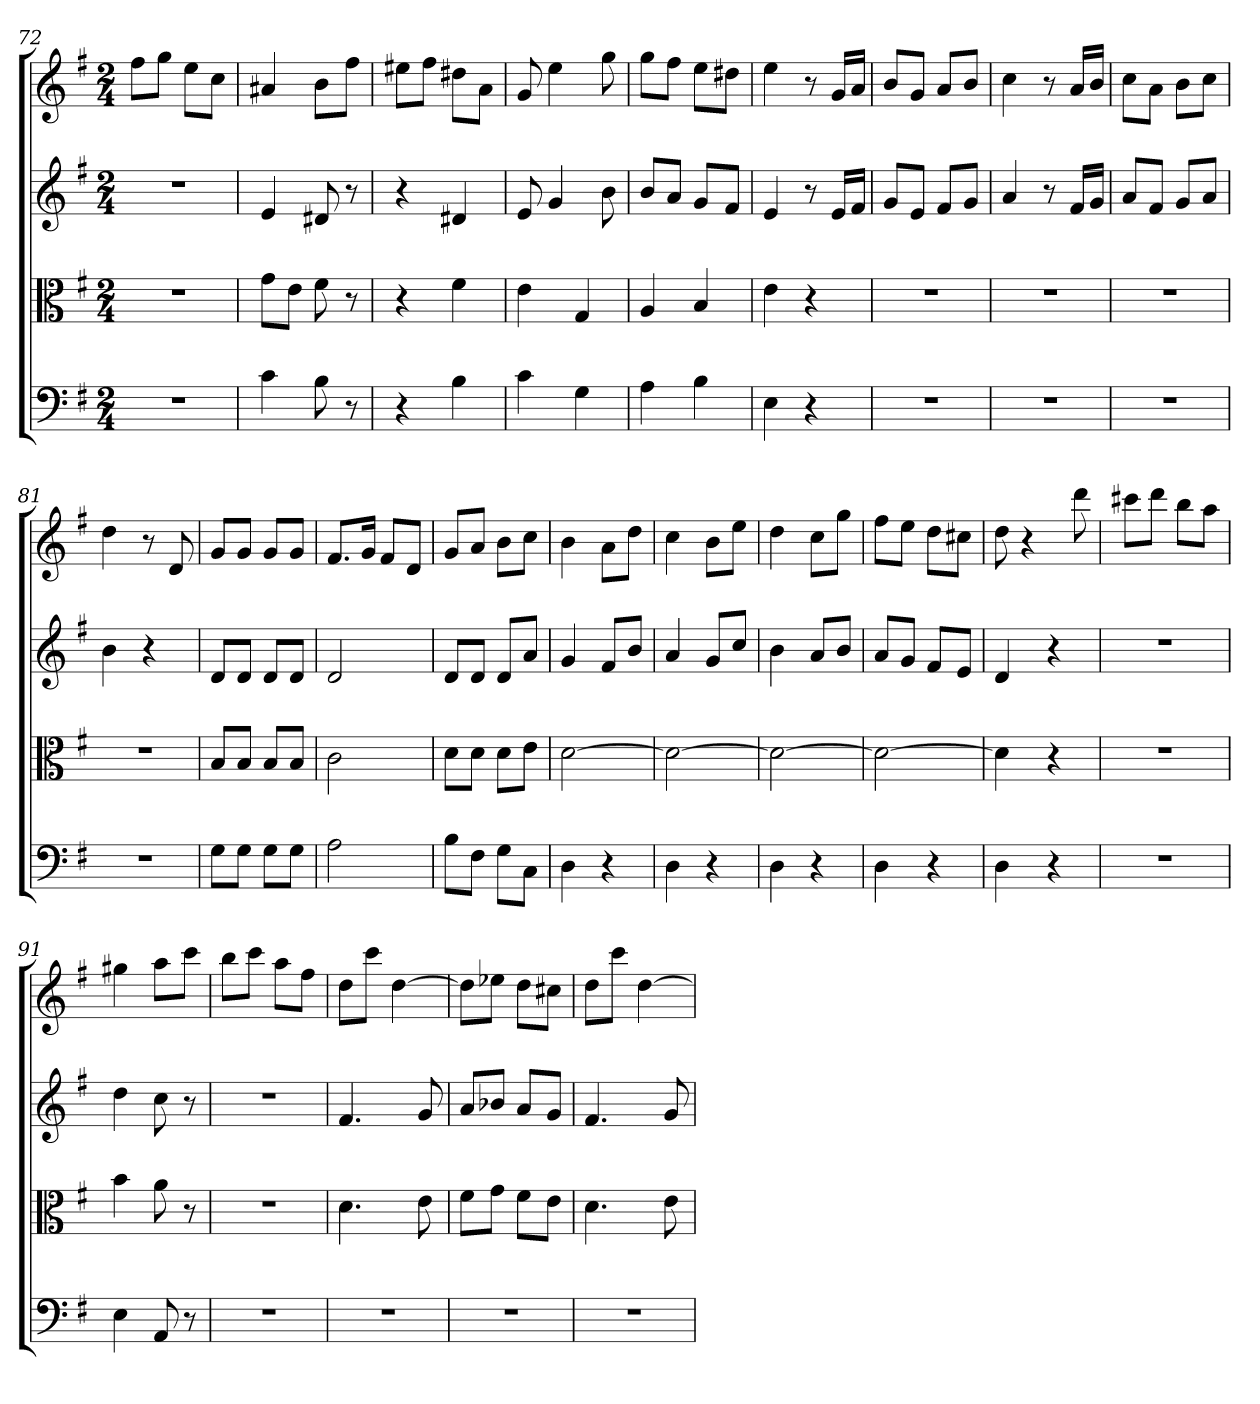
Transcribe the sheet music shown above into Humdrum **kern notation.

**kern	**kern	**kern	**kern
*part4	*part3	*part2	*part1
*staff4	*staff3	*staff2	*staff1
*clefF4	*clefC3	*	*
*k[f#]	*k[f#]	*k[f#]	*k[f#]
*G:	*G:	*G:	*G:
*M2/4	*M2/4	*M2/4	*M2/4
=72	=72	=72	=72
2r	2r	2r	8ff#L
.	.	.	8ggJ
.	.	.	8eeL
.	.	.	8ccJ
=73	=73	=73	=73
4c	8g\L	4e	4a#X
.	8e\J	.	.
8B	8f#	8d#X	8bL
8r	8r	8r	8ff#J
=74	=74	=74	=74
4r	4r	4r	8ee#XL
.	.	.	8ff#J
4B	4f#	4d#X	8dd#XL
.	.	.	8aJ
=75	=75	=75	=75
4c	4e	8e	8g
.	.	4g	4ee
4G	4G	.	.
.	.	8b	8gg
=76	=76	=76	=76
4A	4A	8bL	8ggL
.	.	8aJ	8ff#J
4B	4B	8gL	8eeL
.	.	8f#J	8dd#XJ
=77	=77	=77	=77
4E	4e	4e	4ee
4r	4r	8r	8r
.	.	16eLL	16gLL
.	.	16f#JJ	16aJJ
=78	=78	=78	=78
2r	2r	8gL	8bL
.	.	8eJ	8gJ
.	.	8f#L	8aL
.	.	8gJ	8bJ
=79	=79	=79	=79
2r	2r	4a	4cc
.	.	8r	8r
.	.	16f#LL	16aLL
.	.	16gJJ	16bJJ
=80	=80	=80	=80
2r	2r	8aL	8ccL
.	.	8f#J	8aJ
.	.	8gL	8bL
.	.	8aJ	8ccJ
=81	=81	=81	=81
2r	2r	4b	4dd
.	.	4r	8r
.	.	.	8d
=82	=82	=82	=82
8G\L	8B/L	8dL	8gL
8G\J	8B/J	8dJ	8gJ
8G\L	8B/L	8dL	8gL
8G\J	8B/J	8dJ	8gJ
=83	=83	=83	=83
2A	2c	2d	8.f#L
.	.	.	16gJk
.	.	.	8f#L
.	.	.	8dJ
=84	=84	=84	=84
8B\L	8d\L	8dL	8gL
8F#\J	8d\J	8dJ	8aJ
8G\L	8d\L	8dL	8bL
8C\J	8e\J	8aJ	8ccJ
=85	=85	=85	=85
4D	[2d	4g	4b
4r	.	8f#L	8aL
.	.	8bJ	8ddJ
=86	=86	=86	=86
4D	2d_	4a	4cc
4r	.	8gL	8bL
.	.	8ccJ	8eeJ
=87	=87	=87	=87
4D	2d_	4b	4dd
4r	.	8aL	8ccL
.	.	8bJ	8ggJ
=88	=88	=88	=88
4D	2d_	8aL	8ff#L
.	.	8gJ	8eeJ
4r	.	8f#L	8ddL
.	.	8eJ	8cc#XJ
=89	=89	=89	=89
4D	4d]	4d	8dd
.	.	.	4r
4r	4r	4r	.
.	.	.	8ddd
=90	=90	=90	=90
2r	2r	2r	8ccc#XL
.	.	.	8dddJ
.	.	.	8bbL
.	.	.	8aaJ
=91	=91	=91	=91
4E	4b	4dd	4gg#X
8AA	8a	8cc	8aaL
8r	8r	8r	8cccJ
=92	=92	=92	=92
2r	2r	2r	8bbL
.	.	.	8cccJ
.	.	.	8aaL
.	.	.	8ff#J
=93	=93	=93	=93
2r	4.d	4.f#	8ddL
.	.	.	8cccJ
.	.	.	[4dd
.	8e	8g	.
=94	=94	=94	=94
2r	8f#\L	8aL	8ddL]
.	8g\J	8b-XJ	8ee-XJ
.	8f#\L	8aL	8ddL
.	8e\J	8gJ	8cc#XJ
=95	=95	=95	=95
2r	4.d	4.f#	8ddL
.	.	.	8cccJ
.	.	.	[4dd
.	8e	8g	.
=	=	=	=
*-	*-	*-	*-
